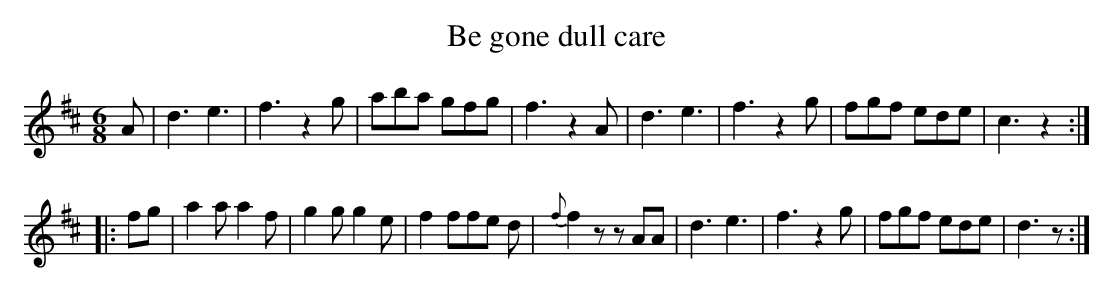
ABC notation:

X:1
T:Be gone dull care
M:6/8
L:1/8
K:D
A|d3 e3|f3 z2g|aba gfg|f3 z2A|d3e3|f3 z2g|fgf ede|c3 z2:|
|:fg|a2a a2f|g2g g2e|f2 ffe d|{f}f2 z z AA|d3e3|f3 z2g|fgf ede|d3 z:|]
